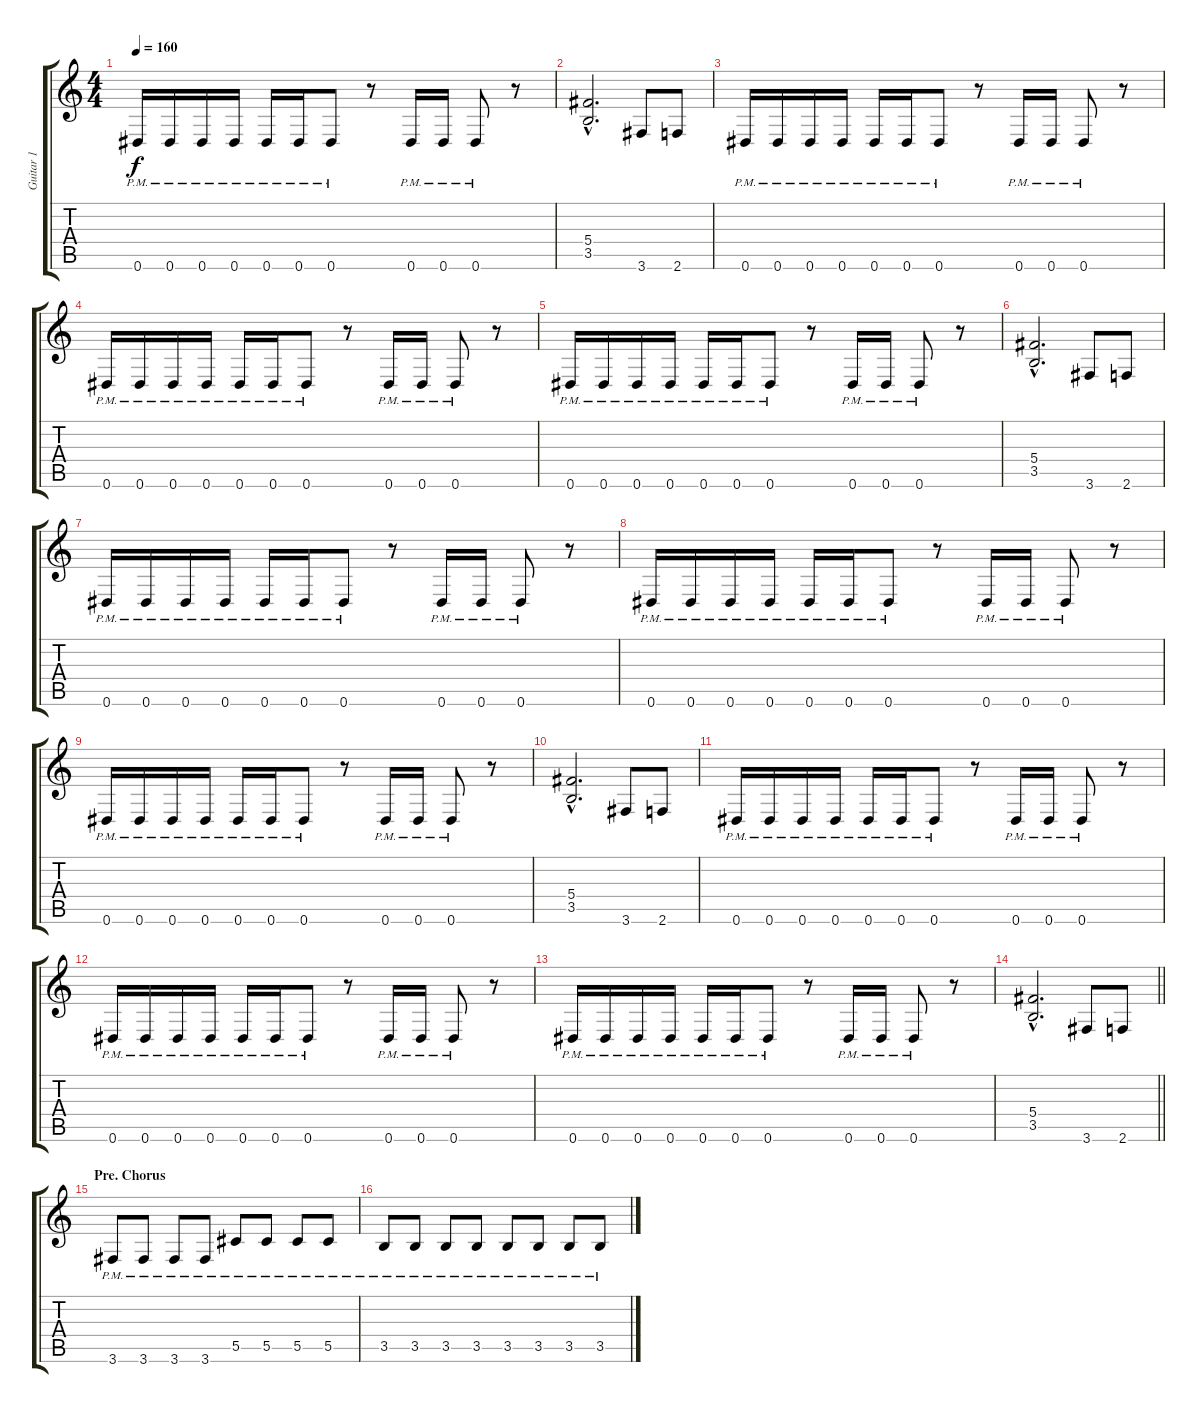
\track ("Guitar 1" "Guitar 1") {instrument distortionguitar}
\staff {score tabs}
\tuning (Eb4 Bb3 Gb3 Db3 Ab2 Eb2) {hide}
\ts (4 4)
\tempo 160
\clef g2
\ks c
0.6{pm}.16{dy f} 0.6{pm}.16 0.6{pm}.16 0.6{pm}.16 0.6{pm}.16 0.6{pm}.16 0.6{pm}.8 r.8 0.6{pm}.16 0.6{pm}.16 0.6{pm}.8 r.8 |
(5.4{hac} 3.5{hac}).2{d} 3.6.8 2.6.8 |
0.6{pm}.16 0.6{pm}.16 0.6{pm}.16 0.6{pm}.16 0.6{pm}.16 0.6{pm}.16 0.6{pm}.8 r.8 0.6{pm}.16 0.6{pm}.16 0.6{pm}.8 r.8 |
0.6{pm}.16 0.6{pm}.16 0.6{pm}.16 0.6{pm}.16 0.6{pm}.16 0.6{pm}.16 0.6{pm}.8 r.8 0.6{pm}.16 0.6{pm}.16 0.6{pm}.8 r.8 |
0.6{pm}.16 0.6{pm}.16 0.6{pm}.16 0.6{pm}.16 0.6{pm}.16 0.6{pm}.16 0.6{pm}.8 r.8 0.6{pm}.16 0.6{pm}.16 0.6{pm}.8 r.8 |
(5.4{hac} 3.5{hac}).2{d} 3.6.8 2.6.8 |
0.6{pm}.16 0.6{pm}.16 0.6{pm}.16 0.6{pm}.16 0.6{pm}.16 0.6{pm}.16 0.6{pm}.8 r.8 0.6{pm}.16 0.6{pm}.16 0.6{pm}.8 r.8 |
0.6{pm}.16 0.6{pm}.16 0.6{pm}.16 0.6{pm}.16 0.6{pm}.16 0.6{pm}.16 0.6{pm}.8 r.8 0.6{pm}.16 0.6{pm}.16 0.6{pm}.8 r.8 |
0.6{pm}.16 0.6{pm}.16 0.6{pm}.16 0.6{pm}.16 0.6{pm}.16 0.6{pm}.16 0.6{pm}.8 r.8 0.6{pm}.16 0.6{pm}.16 0.6{pm}.8 r.8 |
(5.4{hac} 3.5{hac}).2{d} 3.6.8 2.6.8 |
0.6{pm}.16 0.6{pm}.16 0.6{pm}.16 0.6{pm}.16 0.6{pm}.16 0.6{pm}.16 0.6{pm}.8 r.8 0.6{pm}.16 0.6{pm}.16 0.6{pm}.8 r.8 |
0.6{pm}.16 0.6{pm}.16 0.6{pm}.16 0.6{pm}.16 0.6{pm}.16 0.6{pm}.16 0.6{pm}.8 r.8 0.6{pm}.16 0.6{pm}.16 0.6{pm}.8 r.8 |
0.6{pm}.16 0.6{pm}.16 0.6{pm}.16 0.6{pm}.16 0.6{pm}.16 0.6{pm}.16 0.6{pm}.8 r.8 0.6{pm}.16 0.6{pm}.16 0.6{pm}.8 r.8 |
\barLineRight lightlight
(5.4{hac} 3.5{hac}).2{d} 3.6.8 2.6.8 |
\section ("" "Pre. Chorus")
3.6{pm}.8 3.6{pm}.8 3.6{pm}.8 3.6{pm}.8 5.5{pm}.8 5.5{pm}.8 5.5{pm}.8 5.5{pm}.8 |
3.5{pm}.8 3.5{pm}.8 3.5{pm}.8 3.5{pm}.8 3.5{pm}.8 3.5{pm}.8 3.5{pm}.8 3.5{pm}.8
